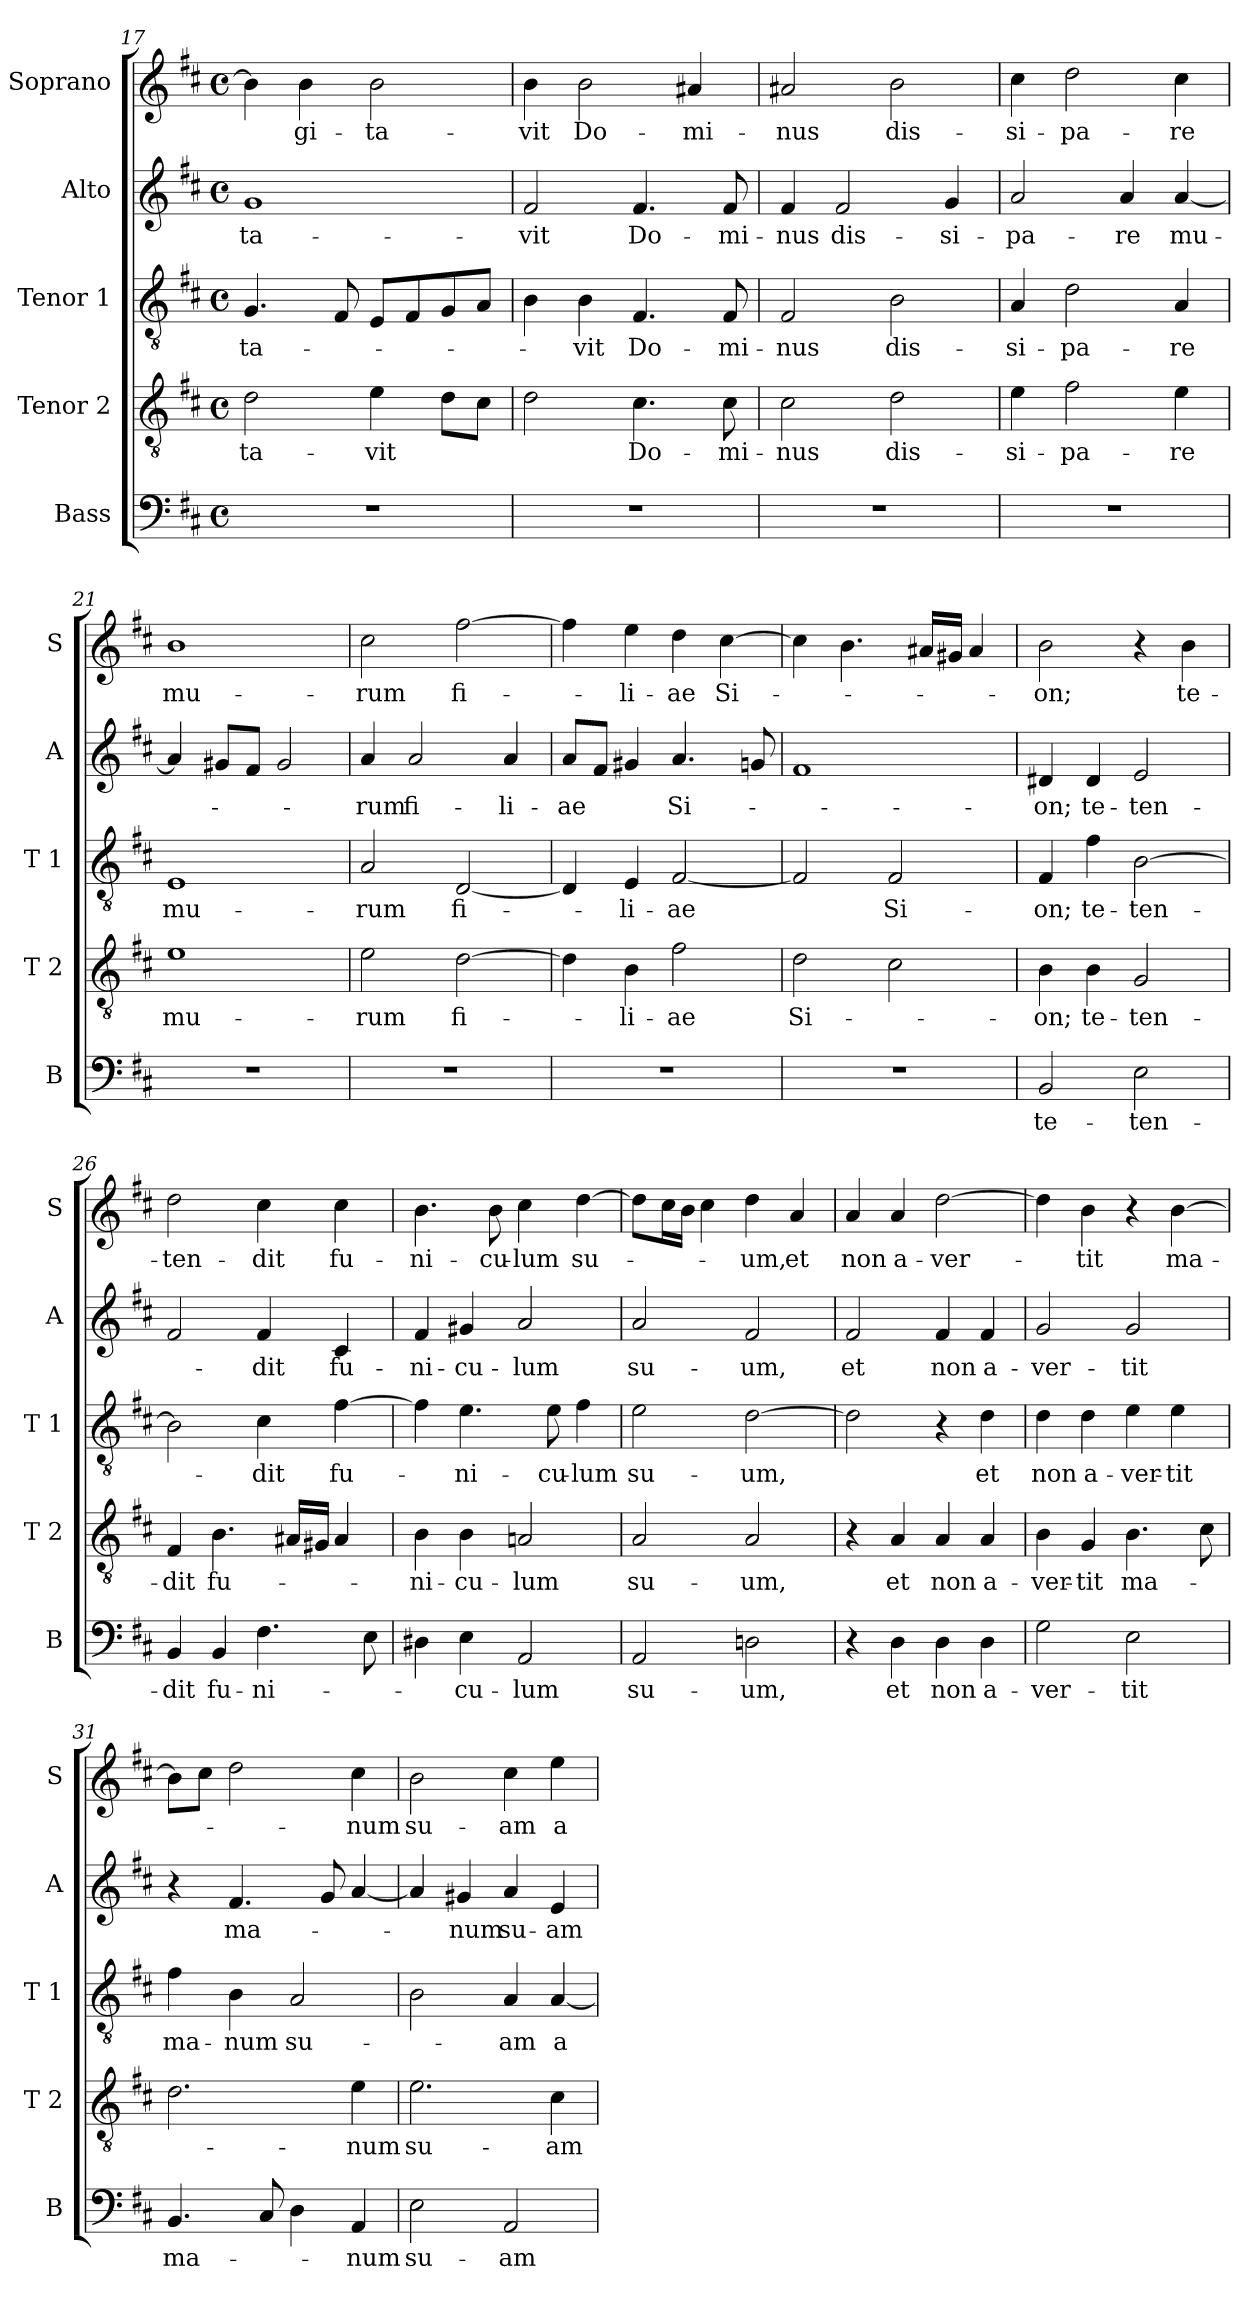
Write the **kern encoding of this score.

**kern	**text	**kern	**text	**kern	**text	**kern	**text	**kern	**text
*part5	*part5	*part4	*part4	*part3	*part3	*part2	*part2	*part1	*part1
*staff5	*staff5	*staff4	*staff4	*staff3	*staff3	*staff2	*staff2	*staff1	*staff1
*I"Bass	*	*I"Tenor 2	*	*I"Tenor 1	*	*I"Alto	*	*I"Soprano	*
*I'B	*	*I'T 2	*	*I'T 1	*	*I'A	*	*I'S	*
*clefF4	*	*clefGv2	*	*clefGv2	*	*clefG2	*	*clefG2	*
*k[f#c#]	*	*k[f#c#]	*	*k[f#c#]	*	*k[f#c#]	*	*k[f#c#]	*
*b:	*	*b:	*	*b:	*	*b:	*	*b:	*
*M4/4	*	*M4/4	*	*M4/4	*	*M4/4	*	*M4/4	*
*met(c)	*	*met(c)	*	*met(c)	*	*met(c)	*	*met(c)	*
=17	=17	=17	=17	=17	=17	=17	=17	=17	=17
!	!	!	!LO:LY:b	!	!LO:LY:b	!	!LO:LY:b	!	!
1r	.	2d\	-ta-	4.G/	-ta-	1g	-ta-	4b\]	.
!	!	!	!	!	!	!	!	!	!LO:LY:b
.	.	.	.	.	.	.	.	4b\	-gi-
.	.	.	.	8F#/	.	.	.	.	.
!	!	!	!LO:LY:b	!	!	!	!	!	!LO:LY:b
.	.	4e\	-vit	8E/L	.	.	.	2b\	-ta-
.	.	.	.	8F#/	.	.	.	.	.
.	.	8d\L	.	8G/	.	.	.	.	.
.	.	8c#\J	.	8A/J	.	.	.	.	.
=18	=18	=18	=18	=18	=18	=18	=18	=18	=18
!	!	!	!	!	!	!	!LO:LY:b	!	!LO:LY:b
1r	.	2d\	.	4B\	.	2f#/	-vit	4b\	-vit
!	!	!	!	!	!LO:LY:b	!	!	!	!LO:LY:b
.	.	.	.	4B\	-vit	.	.	2b\	Do-
!	!	!	!LO:LY:b	!	!LO:LY:b	!	!LO:LY:b	!	!
.	.	4.c#\	Do-	4.F#/	Do-	4.f#/	Do-	.	.
!	!	!	!	!	!	!	!	!	!LO:LY:b
.	.	.	.	.	.	.	.	4a#X/	-mi-
!	!	!	!LO:LY:b	!	!LO:LY:b	!	!LO:LY:b	!	!
.	.	8c#\	-mi-	8F#/	-mi-	8f#/	-mi-	.	.
=19	=19	=19	=19	=19	=19	=19	=19	=19	=19
!	!	!	!LO:LY:b	!	!LO:LY:b	!	!LO:LY:b	!	!LO:LY:b
1r	.	2c#\	-nus	2F#/	-nus	4f#/	-nus	2a#X/	-nus
!	!	!	!	!	!	!	!LO:LY:b	!	!
.	.	.	.	.	.	2f#/	dis-	.	.
!	!	!	!LO:LY:b	!	!LO:LY:b	!	!	!	!LO:LY:b
.	.	2d\	dis-	2B\	dis-	.	.	2b\	dis-
!	!	!	!	!	!	!	!LO:LY:b	!	!
.	.	.	.	.	.	4g/	-si-	.	.
=20	=20	=20	=20	=20	=20	=20	=20	=20	=20
!	!	!	!LO:LY:b	!	!LO:LY:b	!	!LO:LY:b	!	!LO:LY:b
1r	.	4e\	-si-	4A/	-si-	2a/	-pa-	4cc#\	-si-
!	!	!	!LO:LY:b	!	!LO:LY:b	!	!	!	!LO:LY:b
.	.	2f#\	-pa-	2d\	-pa-	.	.	2dd\	-pa-
!	!	!	!	!	!	!	!LO:LY:b	!	!
.	.	.	.	.	.	4a/	-re	.	.
!	!	!	!LO:LY:b	!	!LO:LY:b	!	!LO:LY:b	!	!LO:LY:b
.	.	4e\	-re	4A/	-re	[4a/	mu-	4cc#\	-re
=21	=21	=21	=21	=21	=21	=21	=21	=21	=21
!	!	!	!LO:LY:b	!	!LO:LY:b	!	!	!	!LO:LY:b
1r	.	1e	mu-	1E	mu-	4a/]	.	1b	mu-
.	.	.	.	.	.	8g#X/L	.	.	.
.	.	.	.	.	.	8f#/J	.	.	.
.	.	.	.	.	.	2g#/	.	.	.
=22	=22	=22	=22	=22	=22	=22	=22	=22	=22
!	!	!	!LO:LY:b	!	!LO:LY:b	!	!LO:LY:b	!	!LO:LY:b
1r	.	2e\	-rum	2A/	-rum	4a/	-rum	2cc#\	-rum
!	!	!	!	!	!	!	!LO:LY:b	!	!
.	.	.	.	.	.	2a/	fi-	.	.
!	!	!	!LO:LY:b	!	!LO:LY:b	!	!	!	!LO:LY:b
.	.	[2d\	fi-	[2D/	fi-	.	.	[2ff#\	fi-
!	!	!	!	!	!	!	!LO:LY:b	!	!
.	.	.	.	.	.	4a/	-li-	.	.
!!LO:LB:g=z
=23	=23	=23	=23	=23	=23	=23	=23	=23	=23
!	!	!	!	!	!	!	!LO:LY:b	!	!
1r	.	4d\]	.	4D/]	.	8a/L	-ae	4ff#\]	.
.	.	.	.	.	.	8f#/J	.	.	.
!	!	!	!LO:LY:b	!	!LO:LY:b	!	!	!	!LO:LY:b
.	.	4B\	-li-	4E/	-li-	4g#X/	.	4ee\	-li-
!	!	!	!LO:LY:b	!	!LO:LY:b	!	!LO:LY:b	!	!LO:LY:b
.	.	2f#\	-ae	[2F#/	-ae	4.a/	Si-	4dd\	-ae
!	!	!	!	!	!	!	!	!	!LO:LY:b
.	.	.	.	.	.	.	.	[4cc#\	Si-
.	.	.	.	.	.	8gn/	.	.	.
=24	=24	=24	=24	=24	=24	=24	=24	=24	=24
!	!	!	!LO:LY:b	!	!	!	!	!	!
1r	.	2d\	Si-	2F#/]	.	1f#	.	4cc#\]	.
.	.	.	.	.	.	.	.	4.b\	.
!	!	!	!	!	!LO:LY:b	!	!	!	!
.	.	2c#\	.	2F#/	Si-	.	.	.	.
.	.	.	.	.	.	.	.	16a#X/LL	.
.	.	.	.	.	.	.	.	16g#X/JJ	.
.	.	.	.	.	.	.	.	4a#/	.
=25	=25	=25	=25	=25	=25	=25	=25	=25	=25
!	!LO:LY:b	!	!LO:LY:b	!	!LO:LY:b	!	!LO:LY:b	!	!LO:LY:b
2BB/	te-	4B\	-on;	4F#/	-on;	4d#X/	-on;	2b\	-on;
!	!	!	!LO:LY:b	!	!LO:LY:b	!	!LO:LY:b	!	!
.	.	4B\	te-	4f#\	te-	4d#/	te-	.	.
!	!LO:LY:b	!	!LO:LY:b	!	!LO:LY:b	!	!LO:LY:b	!	!
2E\	-ten-	2G/	-ten-	[2B\	-ten-	2e/	-ten-	4r	.
!	!	!	!	!	!	!	!	!	!LO:LY:b
.	.	.	.	.	.	.	.	4b\	te-
=26	=26	=26	=26	=26	=26	=26	=26	=26	=26
!	!LO:LY:b	!	!LO:LY:b	!	!	!	!	!	!LO:LY:b
4BB/	-dit	4F#/	-dit	2B\]	.	2f#/	.	2dd\	-ten-
!	!LO:LY:b	!	!LO:LY:b	!	!	!	!	!	!
4BB/	fu-	4.B\	fu-	.	.	.	.	.	.
!	!LO:LY:b	!	!	!	!LO:LY:b	!	!LO:LY:b	!	!LO:LY:b
4.F#\	-ni-	.	.	4c#\	-dit	4f#/	-dit	4cc#\	-dit
.	.	16A#X/LL	.	.	.	.	.	.	.
.	.	16G#X/JJ	.	.	.	.	.	.	.
!	!	!	!	!	!LO:LY:b	!	!LO:LY:b	!	!LO:LY:b
.	.	4A#/	.	[4f#\	fu-	4c#/	fu-	4cc#\	fu-
8E\	.	.	.	.	.	.	.	.	.
=27	=27	=27	=27	=27	=27	=27	=27	=27	=27
!	!	!	!LO:LY:b	!	!	!	!LO:LY:b	!	!LO:LY:b
4D#X\	.	4B\	-ni-	4f#\]	.	4f#/	-ni-	4.b\	-ni-
!	!LO:LY:b	!	!LO:LY:b	!	!LO:LY:b	!	!LO:LY:b	!	!
4E\	-cu-	4B\	-cu-	4.e\	-ni-	4g#X/	-cu-	.	.
!	!	!	!	!	!	!	!	!	!LO:LY:b
.	.	.	.	.	.	.	.	8b\	-cu-
!	!LO:LY:b	!	!LO:LY:b	!	!	!	!LO:LY:b	!	!LO:LY:b
2AA/	-lum	2An/	-lum	.	.	2a/	-lum	4cc#\	-lum
!	!	!	!	!	!LO:LY:b	!	!	!	!
.	.	.	.	8e\	-cu-	.	.	.	.
!	!	!	!	!	!LO:LY:b	!	!	!	!LO:LY:b
.	.	.	.	4f#\	-lum	.	.	[4dd\	su-
=28	=28	=28	=28	=28	=28	=28	=28	=28	=28
!	!LO:LY:b	!	!LO:LY:b	!	!LO:LY:b	!	!LO:LY:b	!	!
2AA/	su-	2A/	su-	2e\	su-	2a/	su-	8dd\L]	.
.	.	.	.	.	.	.	.	16cc#\L	.
.	.	.	.	.	.	.	.	16b\JJ	.
.	.	.	.	.	.	.	.	4cc#\	.
!	!LO:LY:b	!	!LO:LY:b	!	!LO:LY:b	!	!LO:LY:b	!	!LO:LY:b
2Dn\	-um,	2A/	-um,	[2d\	-um,	2f#/	-um,	4dd\	-um,
!	!	!	!	!	!	!	!	!	!LO:LY:b
.	.	.	.	.	.	.	.	4a/	et
=29	=29	=29	=29	=29	=29	=29	=29	=29	=29
!	!	!	!	!	!	!	!LO:LY:b	!	!LO:LY:b
4r	.	4r	.	2d\]	.	2f#/	et	4a/	non
!	!LO:LY:b	!	!LO:LY:b	!	!	!	!	!	!LO:LY:b
4D\	et	4A/	et	.	.	.	.	4a/	a-
!	!LO:LY:b	!	!LO:LY:b	!	!	!	!LO:LY:b	!	!LO:LY:b
4D\	non	4A/	non	4r	.	4f#/	non	[2dd\	-ver-
!	!LO:LY:b	!	!LO:LY:b	!	!LO:LY:b	!	!LO:LY:b	!	!
4D\	a-	4A/	a-	4d\	et	4f#/	a-	.	.
!!LO:LB:g=z
=30	=30	=30	=30	=30	=30	=30	=30	=30	=30
!	!LO:LY:b	!	!LO:LY:b	!	!LO:LY:b	!	!LO:LY:b	!	!
2G\	-ver-	4B\	-ver-	4d\	non	2g/	-ver-	4dd\]	.
!	!	!	!LO:LY:b	!	!LO:LY:b	!	!	!	!LO:LY:b
.	.	4G/	-tit	4d\	a-	.	.	4b\	-tit
!	!LO:LY:b	!	!LO:LY:b	!	!LO:LY:b	!	!LO:LY:b	!	!
2E\	-tit	4.B\	ma-	4e\	-ver-	2g/	-tit	4r	.
!	!	!	!	!	!LO:LY:b	!	!	!	!LO:LY:b
.	.	.	.	4e\	-tit	.	.	[4b\	ma-
.	.	8c#\	.	.	.	.	.	.	.
=31	=31	=31	=31	=31	=31	=31	=31	=31	=31
!	!LO:LY:b	!	!	!	!LO:LY:b	!	!	!	!
4.BB/	ma-	2.d\	.	4f#\	ma-	4r	.	8b\L]	.
.	.	.	.	.	.	.	.	8cc#\J	.
!	!	!	!	!	!LO:LY:b	!	!LO:LY:b	!	!
.	.	.	.	4B\	-num	4.f#/	ma-	2dd\	.
8C#/	.	.	.	.	.	.	.	.	.
!	!	!	!	!	!LO:LY:b	!	!	!	!
4D\	.	.	.	2A/	su-	.	.	.	.
.	.	.	.	.	.	8g/	.	.	.
!	!LO:LY:b	!	!LO:LY:b	!	!	!	!	!	!LO:LY:b
4AA/	-num	4e\	-num	.	.	[4a/	.	4cc#\	-num
=32	=32	=32	=32	=32	=32	=32	=32	=32	=32
!	!LO:LY:b	!	!LO:LY:b	!	!	!	!	!	!LO:LY:b
2E\	su-	2.e\	su-	2B\	.	4a/]	.	2b\	su-
!	!	!	!	!	!	!	!LO:LY:b	!	!
.	.	.	.	.	.	4g#X/	-num	.	.
!	!LO:LY:b	!	!	!	!LO:LY:b	!	!LO:LY:b	!	!LO:LY:b
2AA/	-am	.	.	4A/	-am	4a/	su-	4cc#\	-am
!	!	!	!LO:LY:b	!	!LO:LY:b	!	!LO:LY:b	!	!LO:LY:b
.	.	4c#\	-am	[4A/	a	4e/	-am	4ee\	a
=	=	=	=	=	=	=	=	=	=
*-	*-	*-	*-	*-	*-	*-	*-	*-	*-
